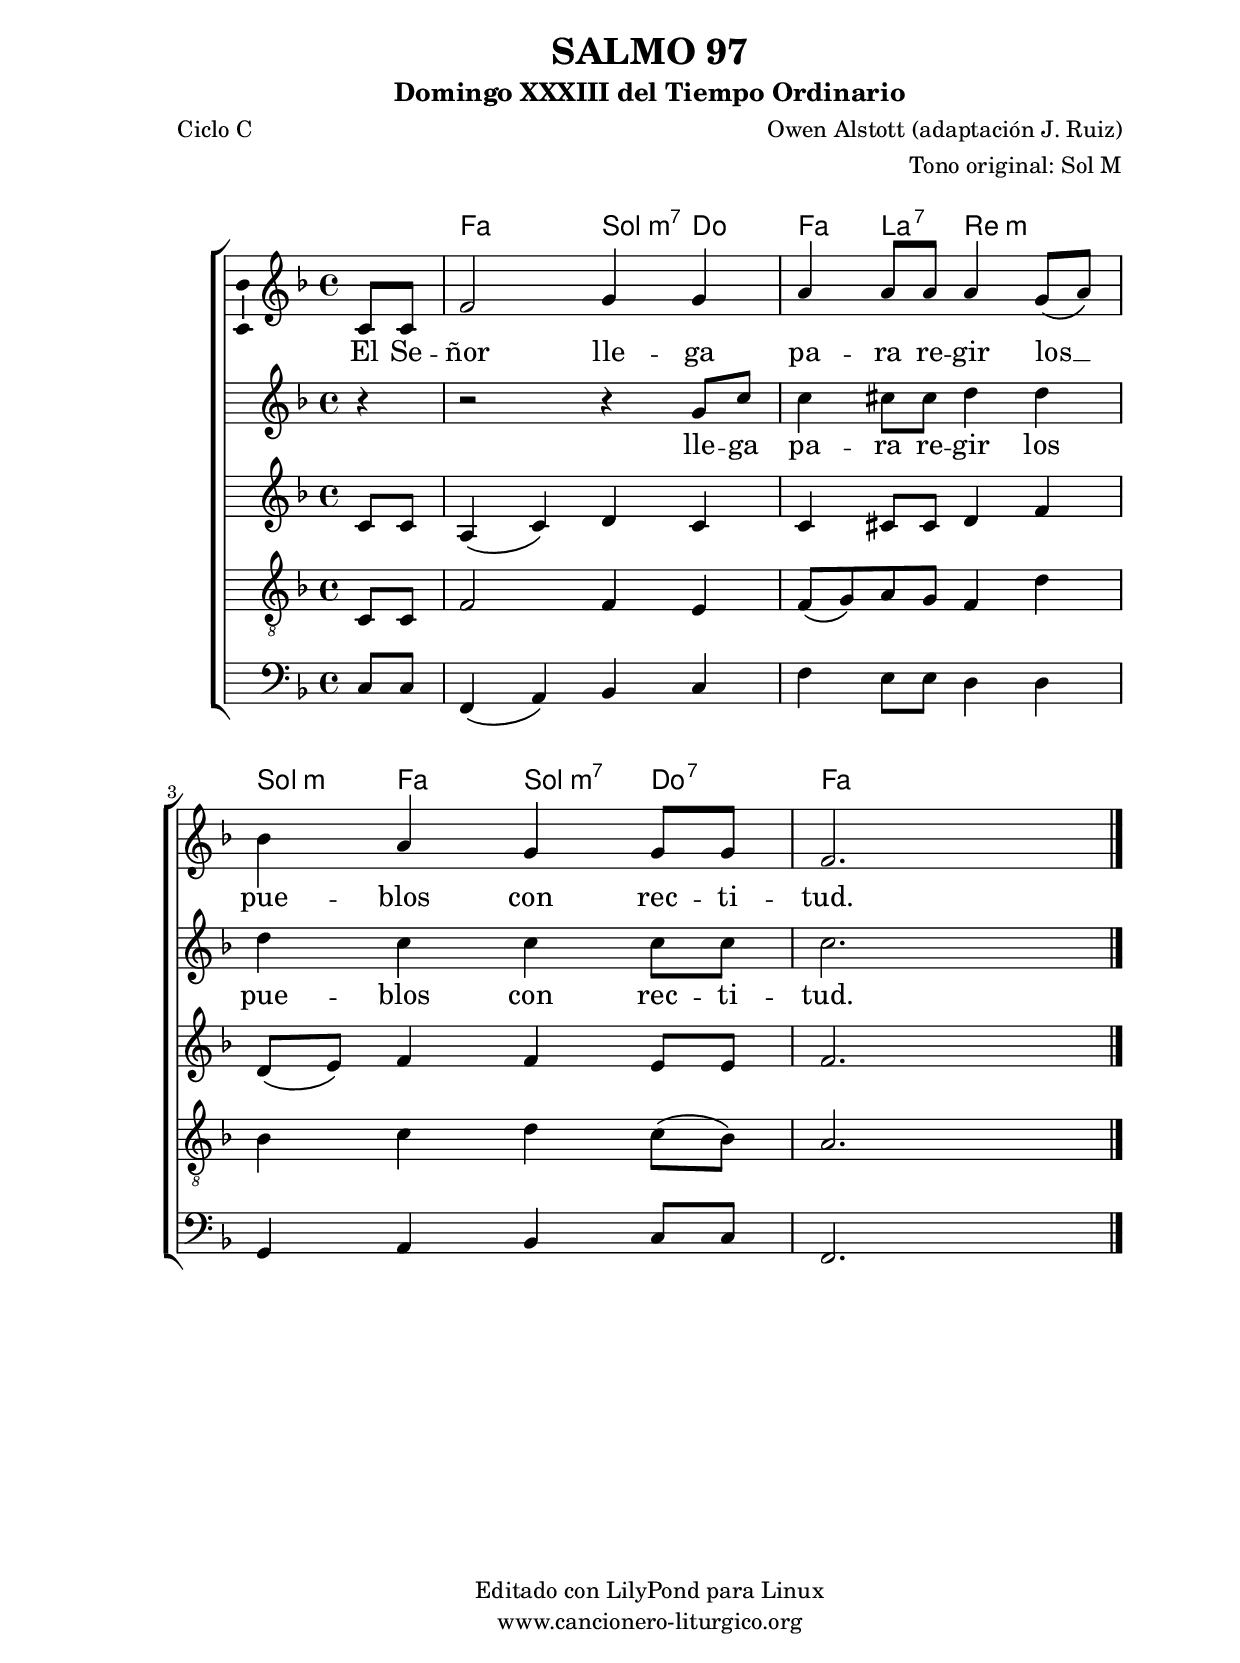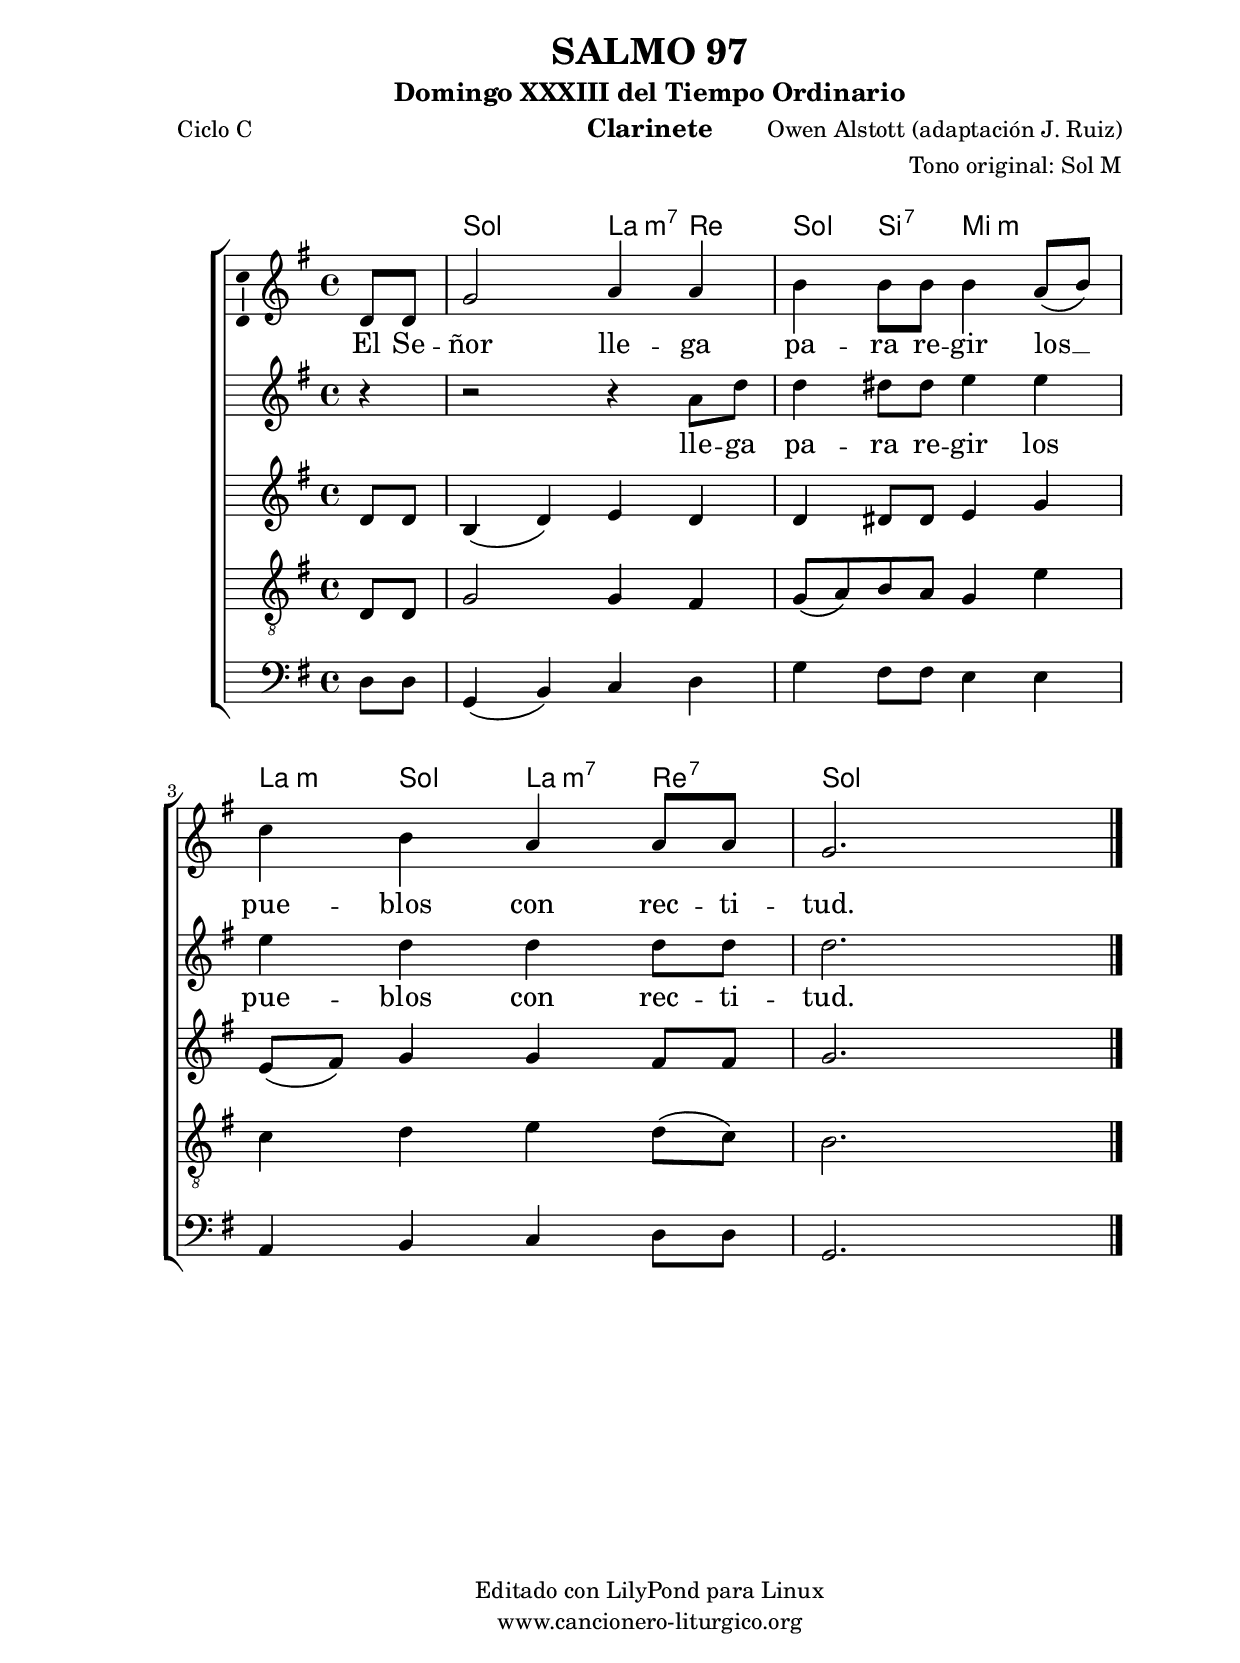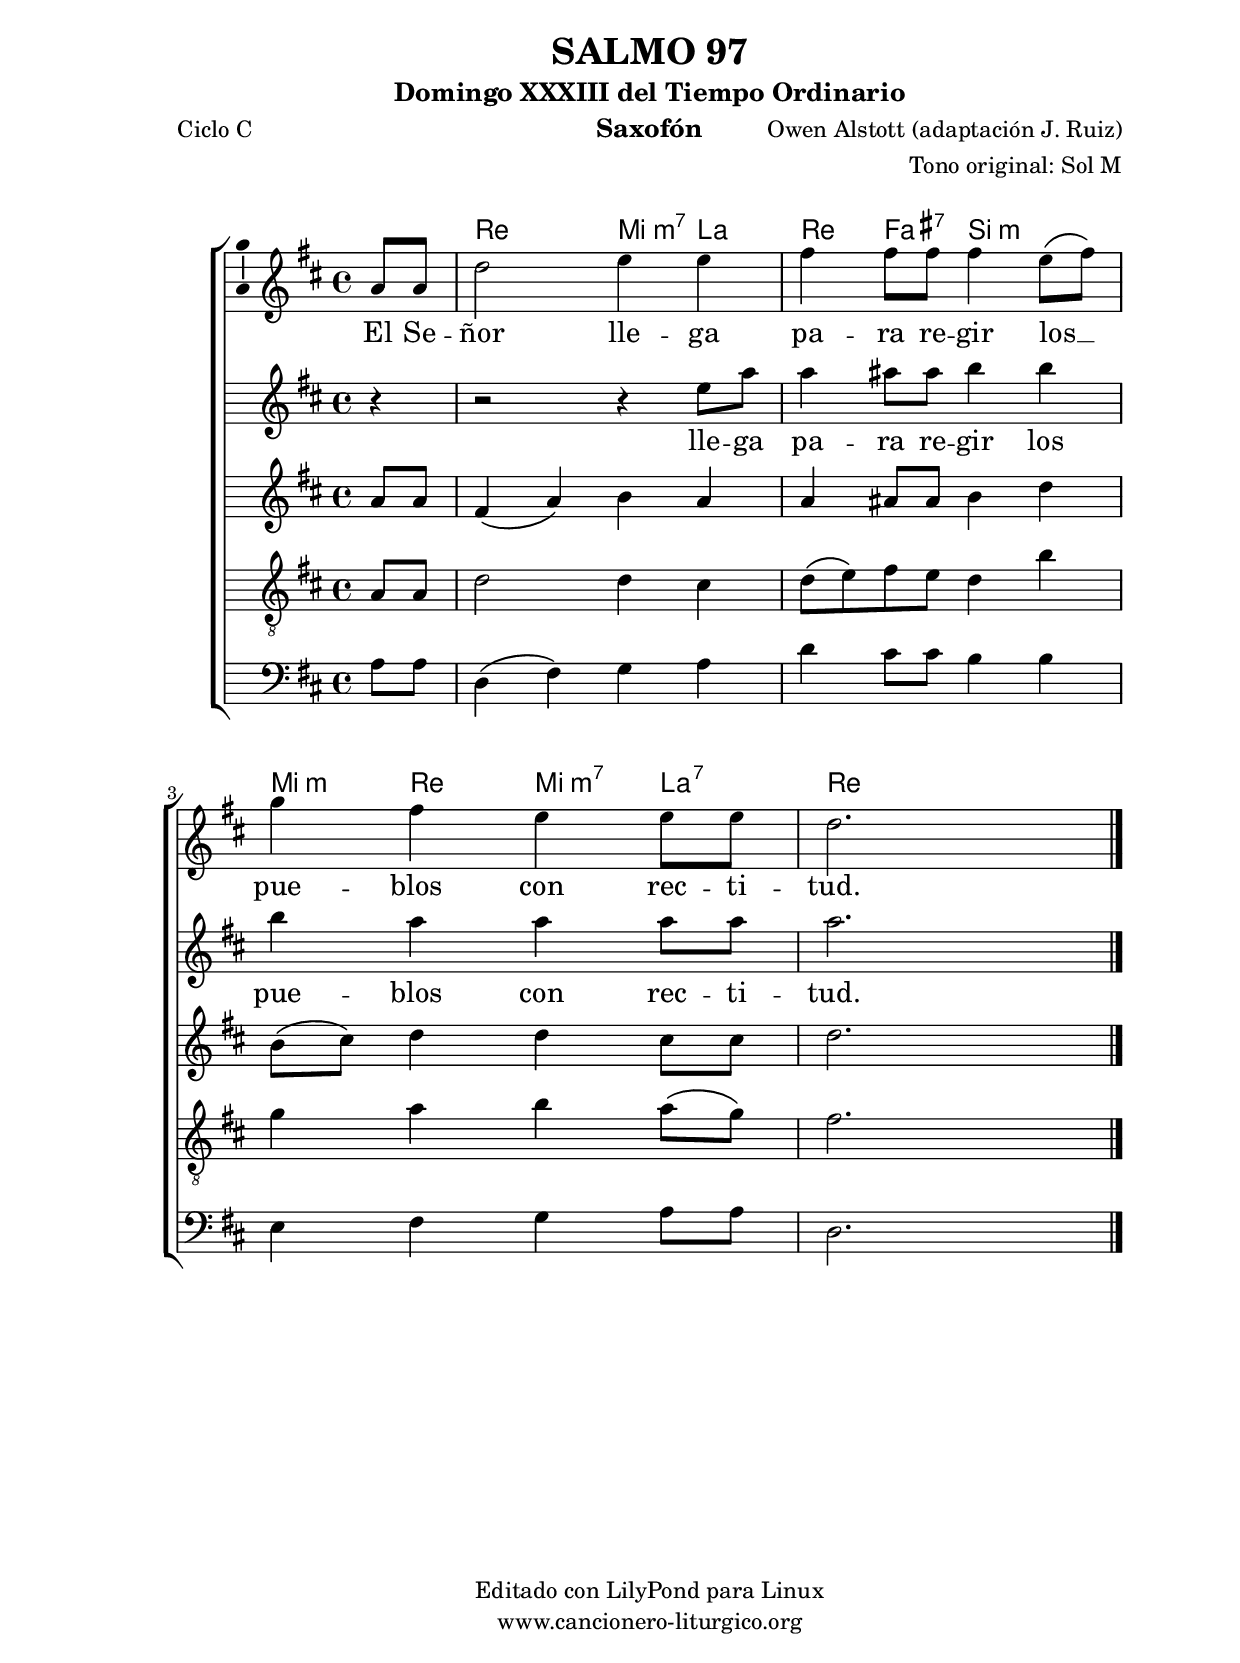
%
%para convertir .midi en .wav:
%timidity filename.midi -Ow -o finename.wav
%
%
%Para convertir de .wav a .mp3:
%lame -h -m j filename.wav
%
%
%para escuchar el midi:
%timidity nombrefichero.midi
%


%versión de lilypond para la que se ha escrito esta partitura:
\version "2.16.0"

	%Tamaño papel
	#(set-default-paper-size "a4")
	%Tamaño partitura
	#(set-global-staff-size 20)
	%No responde al pulsar sobre una nota
	#(ly:set-option 'point-and-click #f)

%parámetros del encabezamiento:
\header {
	title = "SALMO 97"
	subtitle = "Domingo XXXIII del Tiempo Ordinario"
	composer = "Owen Alstott (adaptación J. Ruiz)"
	poet = "Ciclo C"
	meter = ""
	arranger = "Tono original: Sol M"
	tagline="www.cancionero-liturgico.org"
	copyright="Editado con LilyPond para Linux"
	tiempo = "Ordinario"
	usos = "Salmo"
	letra = "El Señor llega para regir los pueblos con rectitud."
	}

%parámetros asociados al papel:
\paper  {
	oddHeaderMarkup = \markup {\fill-line { \on-the-fly #not-first-page \fromproperty #'header:title \on-the-fly #not-first-page \fromproperty #'header:composer }}
	evenHeaderMarkup = \markup {\fill-line { \fromproperty #'header:composer \fromproperty #'header:title }}
	#(set-paper-size "a4")
	print-page-number = ##f
	first-page-number = 1
	print-first-page-number = ##f
%	head-separation = 3.0 \cm
	top-margin = 2.0 \cm
	bottom-margin = 0.5\cm
%%%	bottom-margin = -1.0\cm
	left-margin = 3.0 \cm
	line-width = 16.0 \cm 
	indent = 8\mm
	interscoreline = 2.\mm
	between-system-space = 15\mm
%	para que las partituras no llenen la hoja:
	ragged-bottom = ##t
%	idem para la última hoja:
	ragged-last-bottom = ##f
%	para que las partituras llenen el ancho del papel:
	ragged-last = ##f
	after-title-space = 2.5 \cm
%page-count=1
%system-count=1

	%Flexible Vertical Spacing
%	markup-markup-spacing =
%	#'((basic-distance . 15) (minimum-distance . 15) (padding . 3))
	markup-system-spacing =
	#'((basic-distance . 15) (minimum-distance . 15) (padding . 3))
	system-system-spacing =
	#'((basic-distance . 15) (minimum-distance . 15) (padding . 3))
	score-system-spacing =
	#'((basic-distance . 15) (minimum-distance . 15) (padding . 5))
%	top-system-spacing = % header
%	#'((basic-distance . 8) (minimum-distance . 0) (padding . 3))
%	top-markup-spacing =
%	#'((basic-distance . 20) (minimum-distance . 20) (padding . 3))
	last-bottom-spacing = % footer
	#'((basic-distance . 5) (minimum-distance . 5) (padding . 3))
%	score-markup-spacing =
%	#'((basic-distance . 16) (minimum-distance . 13) (padding . 3))

	}


%parámetros que afectan a toda la partitura:
global =  {
	%clave de sol (G):
	\clef G
	%armadura:
	\transpose g f
	\key g \major
	\tempo 4=90
	\set Score.tempoHideNote = ##t
	}


acordes = {
	\italianChords
	\chordmode {
	\transpose g f
{
s4 g2 a4:m7 d g b:7 e2:m a4:m g a:m7 d:7 g1
	}
	}
}


melodia = 
	\transpose g f
{
	\relative c'{
	\time 4/4

\partial4 d8 d
g2 a4 a
b4 b8 b b4 a8 \(b\)
c4 b a a8 a
g2. s4

	\bar "|."
	}
	}


melodiadisc = 
	\transpose g f
{
	\relative c''{
	\time 4/4

\partial4 r4
r2 r4 a8 d
d4 dis8 dis e4 e
e4 d d d8 d
d2. s4

	\bar "|."
	}
	}

melodiados = 
	\transpose g f
{
	\relative c'{
	\time 4/4

\partial4 d8 d
b4 \(d\) e d
d4 dis8 dis e4 g
e8 \(fis\) g4 g fis8 fis
g2. s4

	\bar "|."
	}
	}


melodiatres = 
	\transpose g f
{
	\relative c{

%clave de fa (F):
%\clef F
\clef "G_8"

	\time 4/4

\partial4 d8 d
g2 g4 fis
g8 \(a\) b a g4 e'
c4 d e d8 \(c\)
b2. s4

	\bar "|."
	}
	}

melodiacuatro = 
	\transpose g f
{
	\relative c{

%clave de fa (F):
\clef F

	\time 4/4

\partial4 d8 d
g,4 \(b\) c d
g4 fis8 fis e4 e
a,4 b c d8 d
g,2. s4

	\bar "|."
	}
	}


texto = \lyricmode {
El Se -- ñor lle -- ga pa -- ra re -- gir los __ _ pue -- blos con rec -- ti -- tud.
	}

textodisc = \lyricmode {
lle -- ga pa -- ra re -- gir los pue -- blos con rec -- ti -- tud.
	}


acordesStaff = \context ChordNames = acordesStaff <<
	\set chordChanges = ##t
	\acordes
	>>


vozStaff = \context Voice = vozStaff
\with {\consists "Ambitus_engraver"}
<<
%	\set Staff.instrumentName = ""
%	\set Staff.shortInstrumentName = ""
%	\set Staff.midiInstrument = #"clarinet"
%	\set Staff.midiInstrument = #"cello"
%	\set Staff.midiInstrument = #"flute"
	\set Staff.midiInstrument = #"electric guitar (jazz)"
%	\set Staff.midiInstrument = #"english horn"
%	\set Staff.midiInstrument = #"violin"
%	\set Staff.midiInstrument = #"glockenspiel"
	\set Staff.midiMinimumVolume = #0.7
	\set Staff.midiMaximumVolume = #0.9
	\global
	\melodia
	>>

vozdiscStaff = \context Voice = vozdiscStaff
<<
%	\set Staff.instrumentName = "Saxofón"
%	\set Staff.shortInstrumentName = "S"
	\override Staff.StaffSymbol #'staff-space = #(magstep -0.35)
	\set Staff.midiInstrument = #"violin"
	\set Staff.midiMinimumVolume = #0.4
	\set Staff.midiMaximumVolume = #0.5
%Cambio tono para saxofón (DESDE tono de clarinete)
%El segundo comando escribe la partitura en el tono del saxofón
%El primer comando hace que el fichero midi, a pesar de lo anterior, suene en el mismo tono que el resto de la partitura
%%%%%\transposition f'
%%%%%\transpose d a,
{
	\global
	\melodiadisc
}
	>>

vozdosStaff = \context Voice = vozdosStaff
<<
%	\set Staff.instrumentName = "Clarinete 1"
%	\set Staff.shortInstrumentName = "C1"
	\override Staff.StaffSymbol #'staff-space = #(magstep -0.35)
	\set Staff.midiInstrument = #"english horn"
	\set Staff.midiMinimumVolume = #0.4
	\set Staff.midiMaximumVolume = #0.5
	\global
	\melodiados
	>>

voztresStaff = \context Voice = voztresStaff
<<
%	\set Staff.instrumentName = "Clarinete 2"
%	\set Staff.shortInstrumentName = "C2"
	\override Staff.StaffSymbol #'staff-space = #(magstep -0.35)
	\set Staff.midiInstrument = #"violin"
	\set Staff.midiMinimumVolume = #0.4
	\set Staff.midiMaximumVolume = #0.5
	\global
	\melodiatres
	>>

vozcuatroStaff = \context Voice = vozcuatroStaff
<<
%	\set Staff.instrumentName = "Bajo"
%	\set Staff.shortInstrumentName = "B"
	\override Staff.StaffSymbol #'staff-space = #(magstep -0.35)
	\set Staff.midiInstrument = #"electric bass (finger)"
	\set Staff.midiMinimumVolume = #0.9
	\set Staff.midiMaximumVolume = #0.9
	\global
	\relative c' \melodiacuatro
	>>

textoStaff = \context Lyrics = textoStaff <<
	\lyricsto vozStaff \texto
	>>

textodiscStaff = \context Lyrics = textodiscStaff <<
	\lyricsto vozdiscStaff \textodisc
	>>


\book {
	\score {
		\context ChoirStaff {
%			\override StaffGroup.SystemStartBracket #'collapse-height = #1
%			\override Score.SystemStartBar #'collapse-height = #1
			<<
			\acordesStaff
			\vozStaff
			\textoStaff
			\vozdiscStaff
			\textodiscStaff
			\vozdosStaff
			\voztresStaff
			\vozcuatroStaff
			>>
			}
		\layout {
	    		\context {
				\Lyrics
				\override LyricText #'font-size = #2
				}
	   		 \context {
				\Score
				%fontSize = #3
				\override StaffSymbol #'staff-space = #(magstep +3)
				%\override Beam #'thickness = #0.55
				%\override SpacingSpanner #'spacing-increment = #1.0
				%\override Slur #'height-limit = #1.5
				}
			}
		}
	\score {
		\unfoldRepeats
		\context ChoirStaff {
			<<
			\acordesStaff
			\vozStaff
			\vozdiscStaff
			\vozdosStaff
			\voztresStaff
			\vozcuatroStaff
			>>
			}
		\midi {
	  		\context {
	  			\Score
				tempoWholesPerMinute = #(ly:make-moment 70 4)
				}
			}
		}
	}

%Partitura para clarinete
#(define output-suffix "C")
\book {
	\header{
		instrument = "Clarinete"
		}
	\score {
		\context ChoirStaff {
%			\override StaffGroup.SystemStartBracket #'collapse-height = #1
%			\override Score.SystemStartBar #'collapse-height = #1
\transpose c d
			<<
			\acordesStaff
			\vozStaff
			\textoStaff
			\vozdiscStaff
			\textodiscStaff
			\vozdosStaff
			\voztresStaff
			\vozcuatroStaff
			>>
			}
		\layout {
	    		\context {
				\Lyrics
				\override LyricText #'font-size = #2
				}
	   		 \context {
				\Score
				%fontSize = #3
				\override StaffSymbol #'staff-space = #(magstep +3)
				%\override Beam #'thickness = #0.55
				%\override SpacingSpanner #'spacing-increment = #1.0
				%\override Slur #'height-limit = #1.5
				}
			}
		}
	}

%Partitura para saxofón
#(define output-suffix "S")
\book {
	\header{
		instrument = "Saxofón"
		}
	\score {
		\context ChoirStaff {
%			\override StaffGroup.SystemStartBracket #'collapse-height = #1
%			\override Score.SystemStartBar #'collapse-height = #1
\transpose c a
			<<
			\acordesStaff
			\vozStaff
			\textoStaff
			\vozdiscStaff
			\textodiscStaff
			\vozdosStaff
			\voztresStaff
			\vozcuatroStaff
			>>
			}
		\layout {
	    		\context {
				\Lyrics
				\override LyricText #'font-size = #2
				}
	   		 \context {
				\Score
				%fontSize = #3
				\override StaffSymbol #'staff-space = #(magstep +3)
				%\override Beam #'thickness = #0.55
				%\override SpacingSpanner #'spacing-increment = #1.0
				%\override Slur #'height-limit = #1.5
				}
			}
		}
	}

